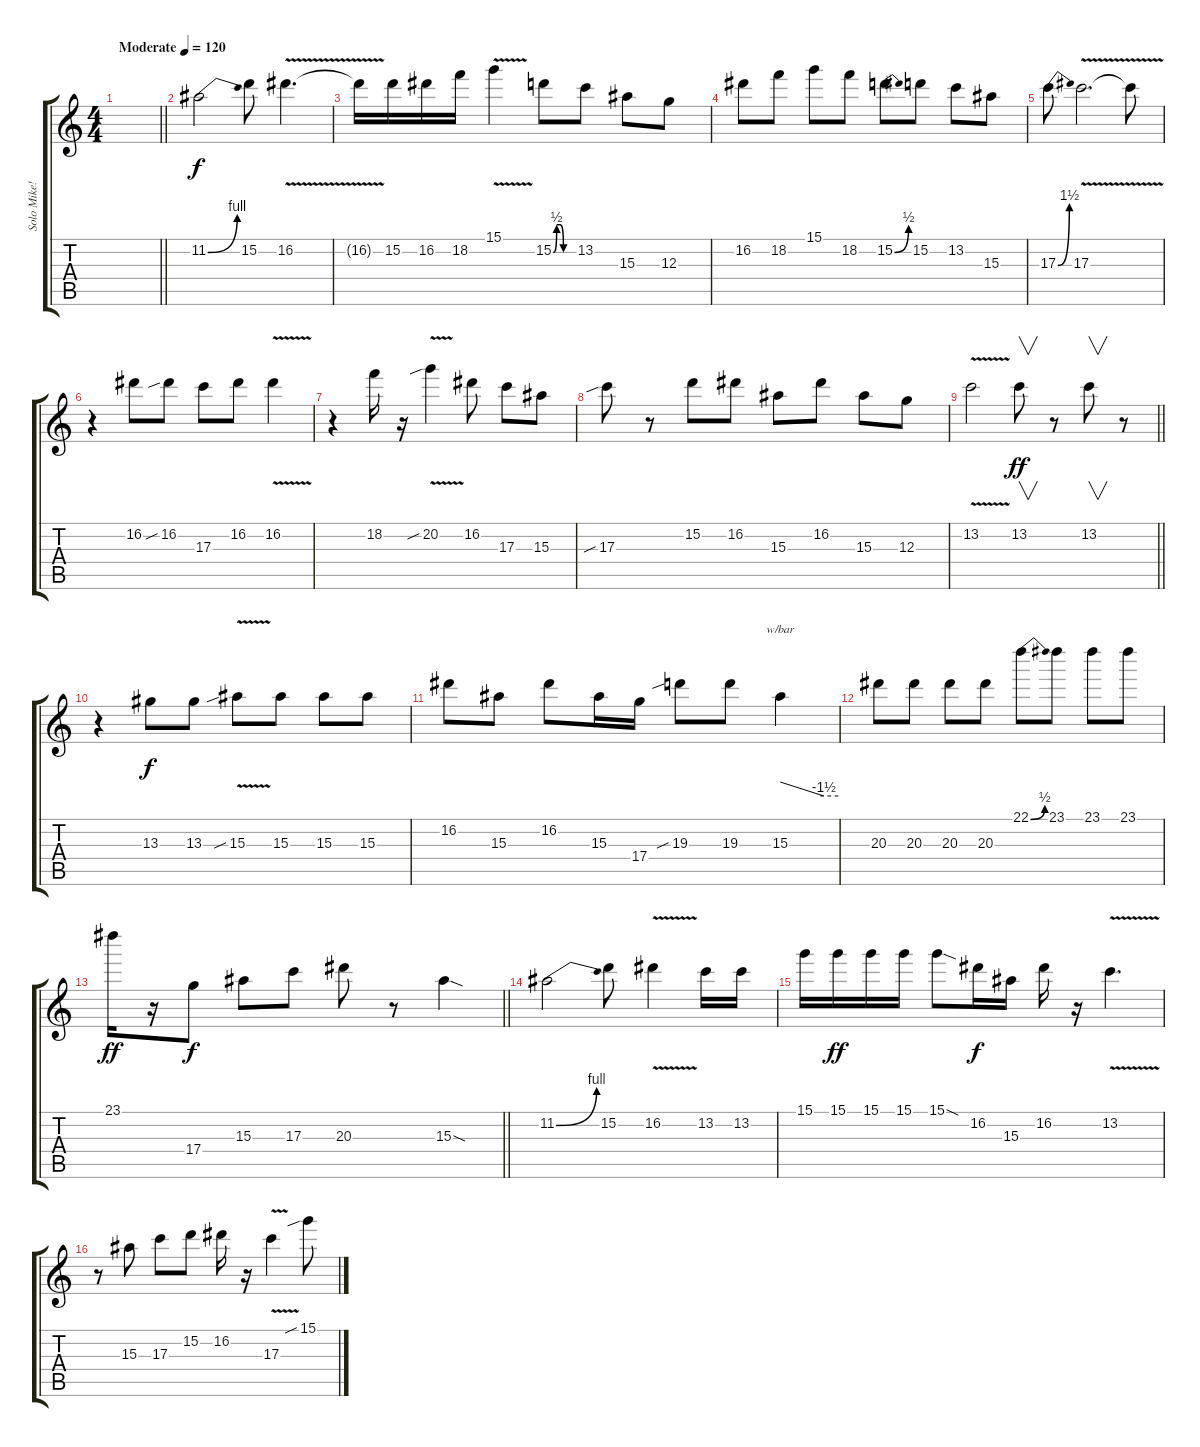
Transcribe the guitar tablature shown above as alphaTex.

\track ("Solo Mike!" "Solo Mike!") {instrument distortionguitar}
\staff {score tabs}
\tuning (E4 B3 G3 D3 A2 E2) {hide}
\ts (4 4)
\tempo (120 "Moderate")
\clef g2
\barLineRight lightlight
\ks c
|
\section ("" "")
11.2{be (bend 0 0 60 4)}.2 15.2.8 16.2{v}.4{d} |
16.2{t}.16 15.2.16 16.2.16 18.2.16 15.1{v}.4 15.2{be (custom 0 0 10 2 20 2 30 0 60 0)}.8 13.2.8 15.3.8 12.3.8 |
16.2.8 18.2.8 15.1.8 18.2.8 15.2{be (bend 0 0 60 2)}.8 15.2.8 13.2.8 15.3.8 |
17.3{be (bend 0 0 60 6)}.8 17.3{v}.2{d} 17.3{t}.8 |
r.4 16.2.8 16.2{sib}.8 17.3.8 16.2.8 16.2{v}.4 |
r.4 18.2.16 r.16 20.2{v sib}.4 16.2.8 17.3.8 15.3.8 |
17.3{sib}.8 r.8 15.2.8 16.2.8 15.3.8 16.2.8 15.3.8 12.3.8 |
\barLineRight lightlight
13.2{v}.2 13.2.8{v dy ff} r.8 13.2.8{v} r.8 |
\section ("" "")
r.4 13.3.8{dy f} 13.3.8 15.3{v sib}.8 15.3.8 15.3.8 15.3.8 |
16.2.8 15.3.8 16.2.8 15.3.16 17.4.16 19.3{sib}.8 19.3.8 15.3.4{tbe (custom default 0 0 45 -6 60 -6)} |
20.3.8 20.3.8 20.3.8 20.3.8 22.1{be (bend 0 0 60 2)}.8 23.1.8 23.1.8 23.1.8 |
\barLineRight lightlight
23.1.16{dy ff} r.16 17.4.8{dy f} 15.3.8 17.3.8 20.3.8 r.8 15.3{sod}.4 |
\section ("" "")
11.2{be (bend 0 0 60 4)}.2 15.2.8 16.2{v}.4 13.2.16 13.2.16 |
15.1.16 15.1.16{dy ff} 15.1.16 15.1.16 15.1{sod}.8 16.2.16{dy f} 15.3.16 16.2.16 r.16 13.2{v}.4{d} |
r.8 15.3.8 17.3.8 15.2.8 16.2.16 r.16 17.3{v}.4 15.1{sib}.8
